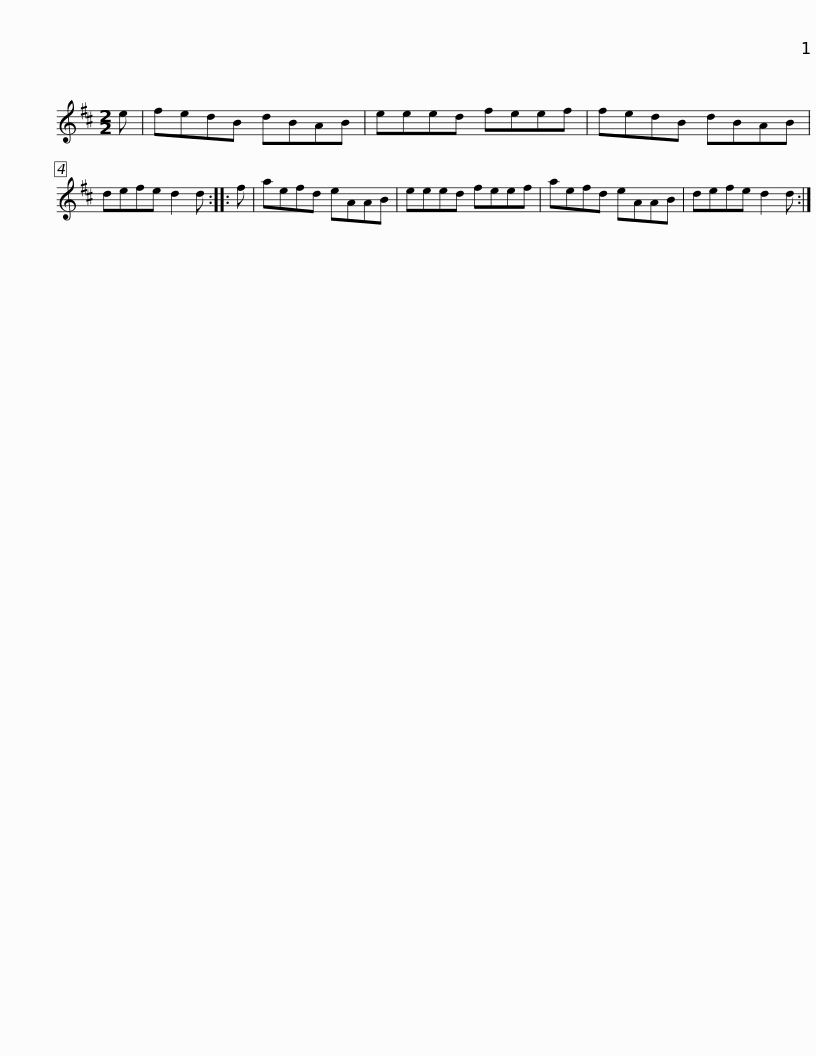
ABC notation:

X:1
L:1/8
M:2/2
I:linebreak $
K:D
V:1 treble
V:1
 e | fedB dBAB | eeed feef | fedB dBAB | defe d2 d :: %5
 f | aefd eAAB |$ eeed feef | aefd eAAB | defe d2 d :| %10
